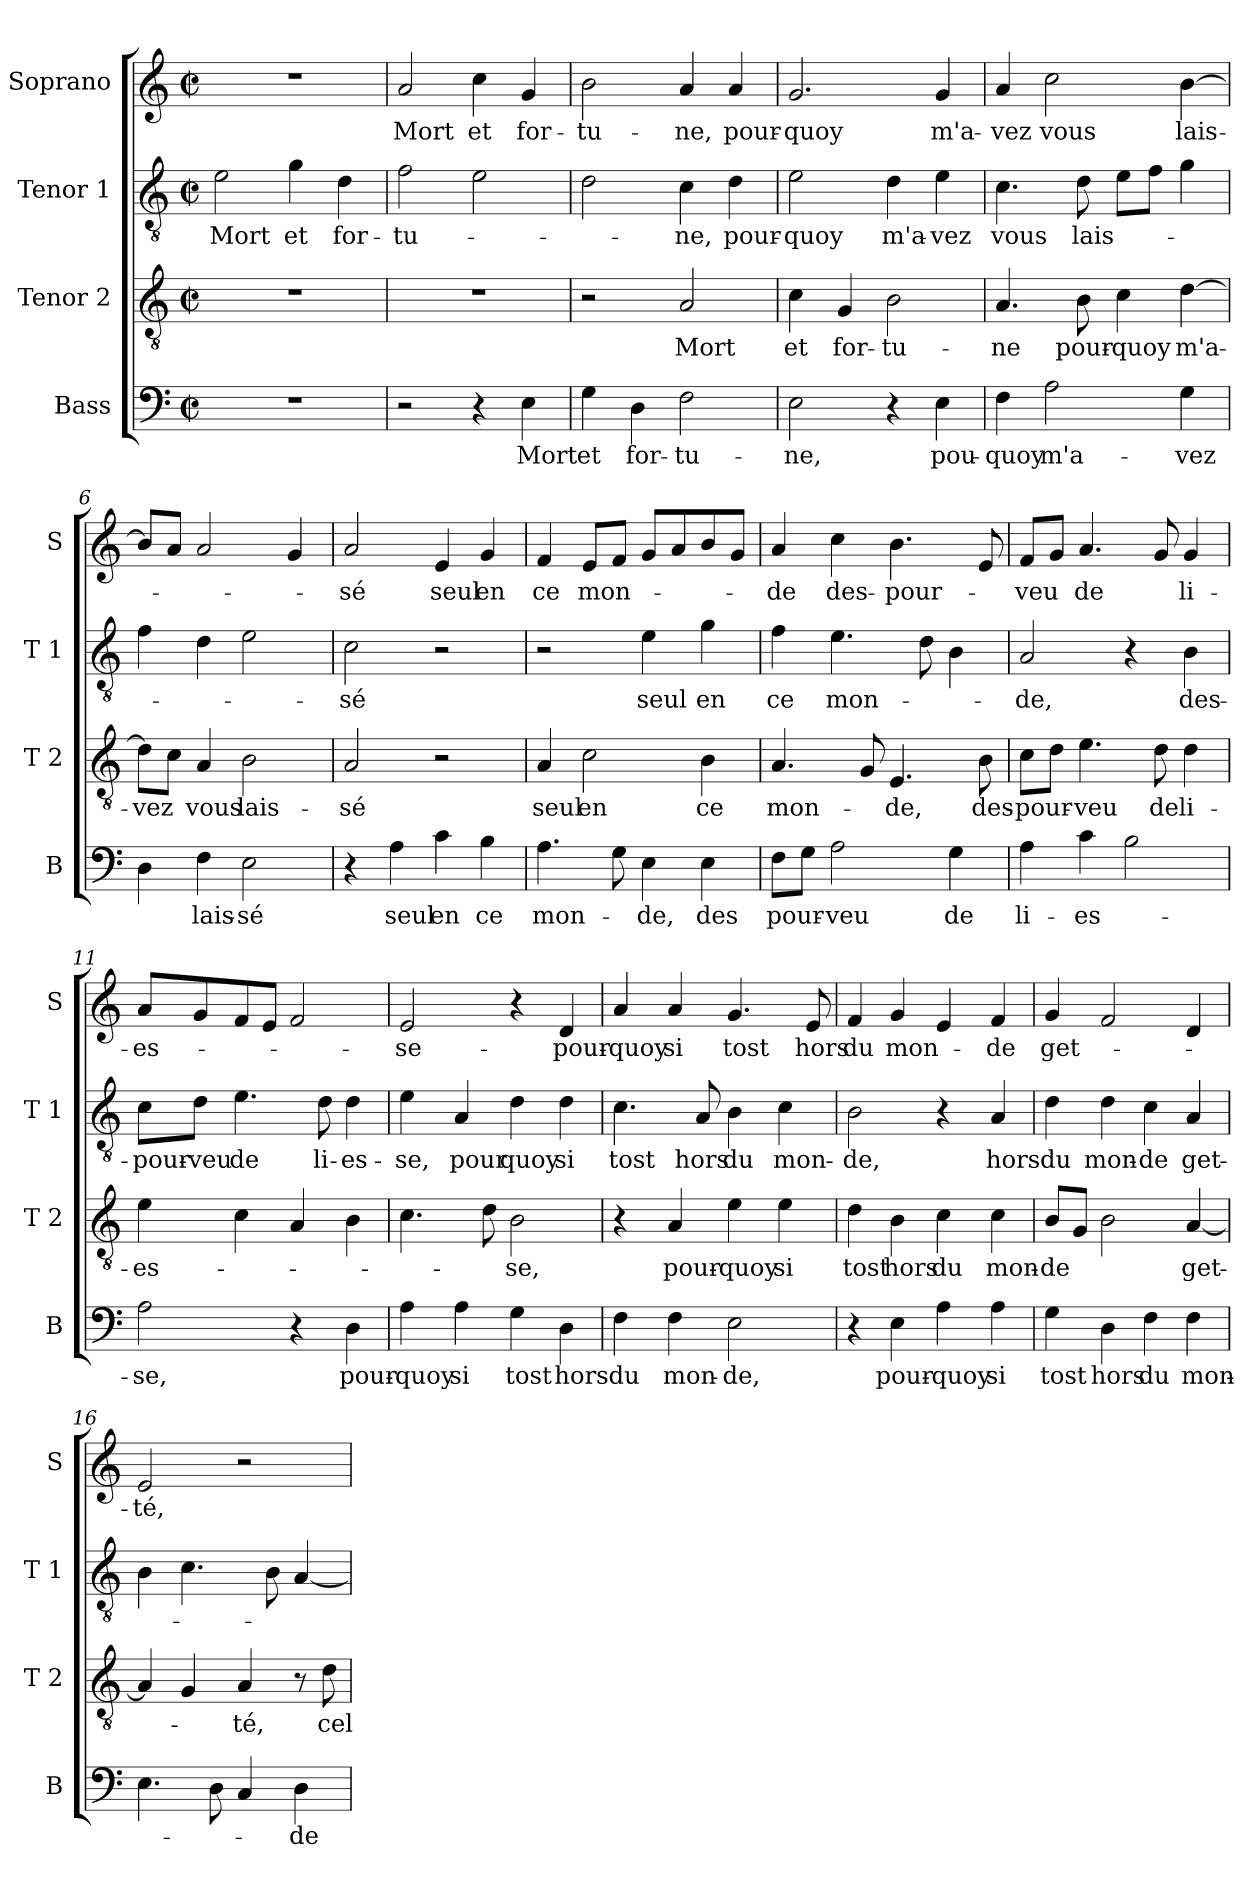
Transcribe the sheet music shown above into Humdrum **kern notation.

**kern	**text	**kern	**text	**kern	**text	**kern	**text
*part4	*part4	*part3	*part3	*part2	*part2	*part1	*part1
*staff4	*staff4	*staff3	*staff3	*staff2	*staff2	*staff1	*staff1
*I"Bass	*	*I"Tenor 2	*	*I"Tenor 1	*	*I"Soprano	*
*I'B	*	*I'T 2	*	*I'T 1	*	*I'S	*
*clefF4	*	*clefGv2	*	*clefGv2	*	*clefG2	*
*k[]	*	*k[]	*	*k[]	*	*k[]	*
*C:	*	*C:	*	*C:	*	*C:	*
*M2/2	*	*M2/2	*	*M2/2	*	*M2/2	*
*met(c|)	*	*met(c|)	*	*met(c|)	*	*met(c|)	*
=1	=1	=1	=1	=1	=1	=1	=1
!	!	!	!	!	!LO:LY:b	!	!
1r	.	1r	.	2e\	Mort	1r	.
!	!	!	!	!	!LO:LY:b	!	!
.	.	.	.	4g\	et	.	.
!	!	!	!	!	!LO:LY:b	!	!
.	.	.	.	4d\	for-	.	.
=2	=2	=2	=2	=2	=2	=2	=2
!	!	!	!	!	!LO:LY:b	!	!LO:LY:b
2r	.	1r	.	2f\	-tu-	2a/	Mort
!	!	!	!	!	!	!	!LO:LY:b
4r	.	.	.	2e\	.	4cc\	et
!	!LO:LY:b	!	!	!	!	!	!LO:LY:b
4E\	Mort	.	.	.	.	4g/	for-
=3	=3	=3	=3	=3	=3	=3	=3
!	!LO:LY:b	!	!	!	!	!	!LO:LY:b
4G\	et	2r	.	2d\	.	2b\	-tu-
!	!LO:LY:b	!	!	!	!	!	!
4D\	for-	.	.	.	.	.	.
!	!LO:LY:b	!	!LO:LY:b	!	!LO:LY:b	!	!LO:LY:b
2F\	-tu-	2A/	Mort	4c\	-ne,	4a/	-ne,
!	!	!	!	!	!LO:LY:b	!	!LO:LY:b
.	.	.	.	4d\	pour-	4a/	pour-
=4	=4	=4	=4	=4	=4	=4	=4
!	!LO:LY:b	!	!LO:LY:b	!	!LO:LY:b	!	!LO:LY:b
2E\	-ne,	4c\	et	2e\	-quoy	2.g/	-quoy
!	!	!	!LO:LY:b	!	!	!	!
.	.	4G/	for-	.	.	.	.
!	!	!	!LO:LY:b	!	!LO:LY:b	!	!
4r	.	2B\	-tu-	4d\	m'a-	.	.
!	!LO:LY:b	!	!	!	!LO:LY:b	!	!LO:LY:b
4E\	pou-	.	.	4e\	-vez	4g/	m'a-
=5	=5	=5	=5	=5	=5	=5	=5
!	!LO:LY:b	!	!LO:LY:b	!	!LO:LY:b	!	!LO:LY:b
4F\	-quoy	4.A/	-ne	4.c\	vous	4a/	-vez
!	!LO:LY:b	!	!	!	!	!	!LO:LY:b
2A\	m'a-	.	.	.	.	2cc\	vous
!	!	!	!LO:LY:b	!	!LO:LY:b	!	!
.	.	8B\	pour-	8d\	lais-	.	.
!	!	!	!LO:LY:b	!	!	!	!
.	.	4c\	-quoy	8e\L	.	.	.
.	.	.	.	8f\J	.	.	.
!	!LO:LY:b	!	!LO:LY:b	!	!	!	!LO:LY:b
4G\	-vez	[4d\	m'a-	4g\	.	[4b\	lais-
!!LO:LB:g=z
=6	=6	=6	=6	=6	=6	=6	=6
!	!	!	!LO:LY:b	!	!	!	!
4D\	.	8d\L]	-vez	4f\	.	8b/L]	.
.	.	8c\J	.	.	.	8a/J	.
!	!LO:LY:b	!	!LO:LY:b	!	!	!	!
4F\	lais-	4A/	vous	4d\	.	2a/	.
!	!LO:LY:b	!	!LO:LY:b	!	!	!	!
2E\	-sé	2B\	lais-	2e\	.	.	.
.	.	.	.	.	.	4g/	.
=7	=7	=7	=7	=7	=7	=7	=7
!	!	!	!LO:LY:b	!	!LO:LY:b	!	!LO:LY:b
4r	.	2A/	-sé	2c\	-sé	2a/	-sé
!	!LO:LY:b	!	!	!	!	!	!
4A\	seul	.	.	.	.	.	.
!	!LO:LY:b	!	!	!	!	!	!LO:LY:b
4c\	en	2r	.	2r	.	4e/	seul
!	!LO:LY:b	!	!	!	!	!	!LO:LY:b
4B\	ce	.	.	.	.	4g/	en
=8	=8	=8	=8	=8	=8	=8	=8
!	!LO:LY:b	!	!LO:LY:b	!	!	!	!LO:LY:b
4.A\	mon-	4A/	seul	2r	.	4f/	ce
!	!	!	!LO:LY:b	!	!	!	!LO:LY:b
.	.	2c\	en	.	.	8e/L	mon-
8G\	.	.	.	.	.	8f/J	.
!	!LO:LY:b	!	!	!	!LO:LY:b	!	!
4E\	-de,	.	.	4e\	seul	8g/L	.
.	.	.	.	.	.	8a/	.
!	!LO:LY:b	!	!LO:LY:b	!	!LO:LY:b	!	!
4E\	des	4B\	ce	4g\	en	8b/	.
.	.	.	.	.	.	8g/J	.
=9	=9	=9	=9	=9	=9	=9	=9
!	!LO:LY:b	!	!LO:LY:b	!	!LO:LY:b	!	!LO:LY:b
8F\L	pour-	4.A/	mon-	4f\	ce	4a/	-de
8G\J	.	.	.	.	.	.	.
!	!LO:LY:b	!	!	!	!LO:LY:b	!	!LO:LY:b
2A\	-veu	.	.	4.e\	mon-	4cc\	des-
.	.	8G/	.	.	.	.	.
!	!	!	!LO:LY:b	!	!	!	!LO:LY:b
.	.	4.E/	-de,	.	.	4.b\	-pour-
.	.	.	.	8d\	.	.	.
!	!LO:LY:b	!	!	!	!	!	!
4G\	de	.	.	4B\	.	.	.
!	!	!	!LO:LY:b	!	!	!	!
.	.	8B\	des-	.	.	8e/	.
=10	=10	=10	=10	=10	=10	=10	=10
!	!LO:LY:b	!	!LO:LY:b	!	!LO:LY:b	!	!LO:LY:b
4A\	li-	8c\L	-pour-	2A/	-de,	8f/L	-veu
.	.	8d\J	.	.	.	8g/J	.
!	!LO:LY:b	!	!LO:LY:b	!	!	!	!LO:LY:b
4c\	-es-	4.e\	-veu	.	.	4.a/	de
2B\	.	.	.	4r	.	.	.
!	!	!	!LO:LY:b	!	!	!	!
.	.	8d\	de	.	.	8g/	.
!	!	!	!LO:LY:b	!	!LO:LY:b	!	!LO:LY:b
.	.	4d\	li-	4B\	des-	4g/	li-
=11	=11	=11	=11	=11	=11	=11	=11
!	!LO:LY:b	!	!LO:LY:b	!	!LO:LY:b	!	!LO:LY:b
2A\	-se,	4e\	-es-	8c\L	-pour-	8a/L	-es-
!	!	!	!	!	!LO:LY:b	!	!
.	.	.	.	8d\J	-veu	8g/	.
!	!	!	!	!	!LO:LY:b	!	!
.	.	4c\	.	4.e\	de	8f/	.
.	.	.	.	.	.	8e/J	.
4r	.	4A/	.	.	.	2f/	.
!	!	!	!	!	!LO:LY:b	!	!
.	.	.	.	8d\	li-	.	.
!	!LO:LY:b	!	!	!	!LO:LY:b	!	!
4D\	pour-	4B\	.	4d\	-es-	.	.
!!LO:PB:g=z
=12	=12	=12	=12	=12	=12	=12	=12
!	!LO:LY:b	!	!	!	!LO:LY:b	!	!LO:LY:b
4A\	-quoy	4.c\	.	4e\	-se,	2e/	-se-
!	!LO:LY:b	!	!	!	!LO:LY:b	!	!
4A\	si	.	.	4A/	pour	.	.
.	.	8d\	.	.	.	.	.
!	!LO:LY:b	!	!LO:LY:b	!	!LO:LY:b	!	!
4G\	tost	2B\	-se,	4d\	quoy	4r	.
!	!LO:LY:b	!	!	!	!LO:LY:b	!	!LO:LY:b
4D\	hors	.	.	4d\	si	4d/	-pour-
=13	=13	=13	=13	=13	=13	=13	=13
!	!LO:LY:b	!	!	!	!LO:LY:b	!	!LO:LY:b
4F\	du	4r	.	4.c\	tost	4a/	-quoy
!	!LO:LY:b	!	!LO:LY:b	!	!	!	!LO:LY:b
4F\	mon-	4A/	pour-	.	.	4a/	si
!	!	!	!	!	!LO:LY:b	!	!
.	.	.	.	8A/	hors	.	.
!	!LO:LY:b	!	!LO:LY:b	!	!LO:LY:b	!	!LO:LY:b
2E\	-de,	4e\	-quoy	4B\	du	4.g/	tost
!	!	!	!LO:LY:b	!	!LO:LY:b	!	!
.	.	4e\	si	4c\	mon-	.	.
!	!	!	!	!	!	!	!LO:LY:b
.	.	.	.	.	.	8e/	hors
=14	=14	=14	=14	=14	=14	=14	=14
!	!	!	!LO:LY:b	!	!LO:LY:b	!	!LO:LY:b
4r	.	4d\	tost	2B\	-de,	4f/	du
!	!LO:LY:b	!	!LO:LY:b	!	!	!	!LO:LY:b
4E\	pour-	4B\	hors	.	.	4g/	mon-
!	!LO:LY:b	!	!LO:LY:b	!	!	!	!
4A\	-quoy	4c\	du	4r	.	4e/	.
!	!LO:LY:b	!	!LO:LY:b	!	!LO:LY:b	!	!LO:LY:b
4A\	si	4c\	mon-	4A/	hors	4f/	-de
=15	=15	=15	=15	=15	=15	=15	=15
!	!LO:LY:b	!	!LO:LY:b	!	!LO:LY:b	!	!LO:LY:b
4G\	tost	8B/L	-de	4d\	du	4g/	get-
.	.	8G/J	.	.	.	.	.
!	!LO:LY:b	!	!	!	!LO:LY:b	!	!
4D\	hors	2B\	.	4d\	mon-	2f/	.
!	!LO:LY:b	!	!	!	!LO:LY:b	!	!
4F\	du	.	.	4c\	-de	.	.
!	!LO:LY:b	!	!LO:LY:b	!	!LO:LY:b	!	!
4F\	mon-	[4A/	get-	4A/	get-	4d/	.
=16	=16	=16	=16	=16	=16	=16	=16
!	!	!	!	!	!	!	!LO:LY:b
4.E\	.	4A/]	.	4B\	.	2e/	-té,
.	.	4G/	.	4.c\	.	.	.
8D\	.	.	.	.	.	.	.
!	!	!	!LO:LY:b	!	!	!	!
4C/	.	4A/	-té,	.	.	2r	.
.	.	.	.	8B\	.	.	.
!	!LO:LY:b	!	!	!	!	!	!
4D\	-de	8r	.	[4A/	.	.	.
!	!	!	!LO:LY:b	!	!	!	!
.	.	8d\	cel-	.	.	.	.
=	=	=	=	=	=	=	=
*-	*-	*-	*-	*-	*-	*-	*-
